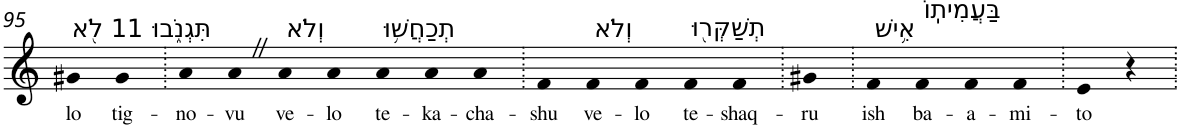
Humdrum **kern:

**kern	**text
*part1	*part1
*staff1	*staff1
*I"Piano	*
*I'Pno	*
!!LO:PB:g=z
*clefG2	*
*k[]	*
=95	=95
!LO:TX:a:t=11 לֹ֖א	!
!	!LO:LY:b
4g#X	lo
!LO:TX:a:t=תִּגְנֹ֑בוּ	!
!	!LO:LY:b
4g#	tig-
=96.	=96.
!	!LO:LY:b
4a	-no-
!	!LO:LY:b
4aZ	-vu
!LO:TX:a:t=וְלֹא	!
!	!LO:LY:b
4a	ve-
!	!LO:LY:b
4a	-lo
!LO:TX:a:t=תְכַחֲשׁ֥וּ	!
!	!LO:LY:b
4a	te-
!	!LO:LY:b
4a	-ka-
!	!LO:LY:b
4a	-cha-
=97.	=97.
!	!LO:LY:b
4f	-shu
!LO:TX:a:t=וְלֹא	!
!	!LO:LY:b
4f	ve-
!	!LO:LY:b
4f	-lo
!LO:TX:a:t=תְשַׁקְּר֖וּ	!
!	!LO:LY:b
4f	te-
!	!LO:LY:b
4f	-shaq-
=98.	=98.
!	!LO:LY:b
4g#X	-ru
=99.	=99.
!LO:TX:a:t=אִ֥ישׁ	!
!	!LO:LY:b
4f	ish
!LO:TX:a:t=בַּעֲמִיתֽוֹ	!
!	!LO:LY:b
4f	ba-
!	!LO:LY:b
4f	-a-
!	!LO:LY:b
4f	-mi-
=100.	=100.
!	!LO:LY:b
4e	-to
4r	.
=.	=.
*-	*-
